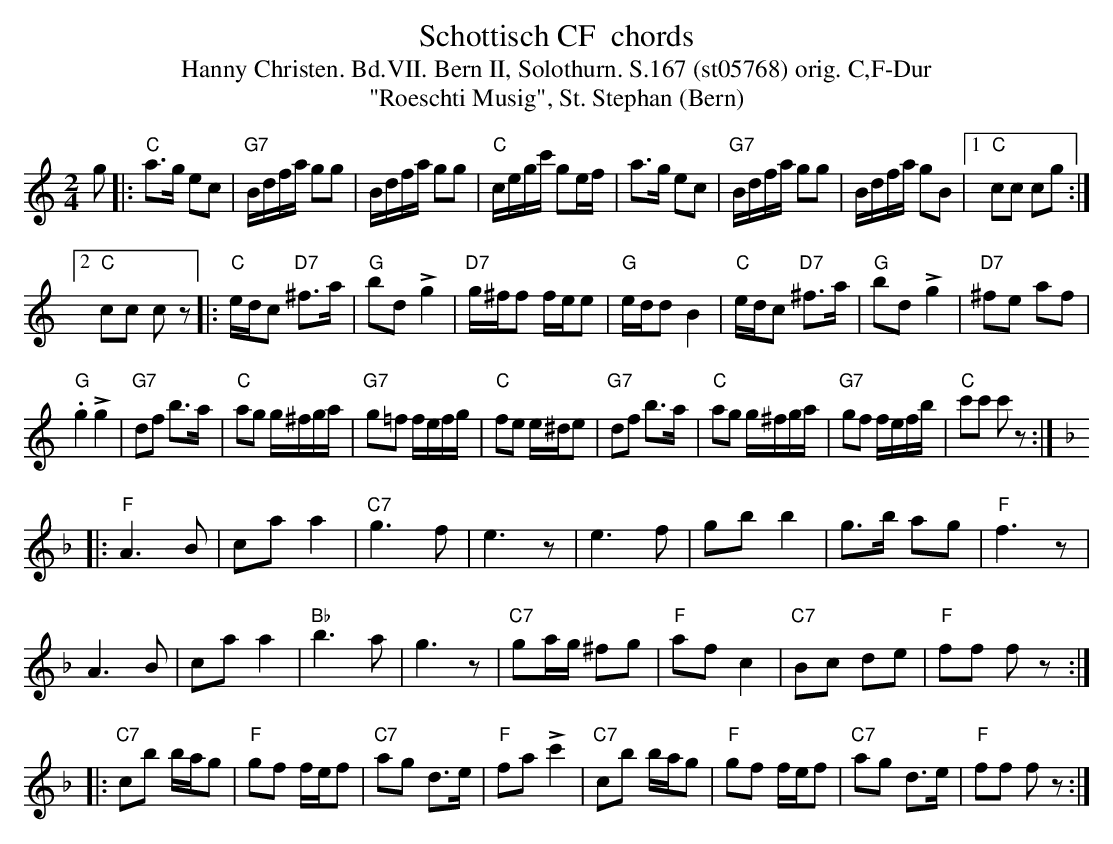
X:1
T: Schottisch CF  chords
T:Hanny Christen. Bd.VII. Bern II, Solothurn. S.167 (st05768) orig. C,F-Dur
T: "Roeschti Musig", St. Stephan (Bern)
M:2/4
L:1/16
K:C %%MIDI gchordon
g2|: "C"a3g e2c2 | "G7"Bdfa g2g2 | Bdfa g2g2 | "C"cegc' g2ef | a3g e2c2 | "G7"Bdfa g2g2 | Bdfa g2B2 |1 "C"c2c2 c2g2 :|2
"C"c2c2 c2z2 |: "C"edc2 "D7"^f3a | "G"b2d2 +>+g4 | "D7"g^ff2 fee2 | "G"edd2B4 | "C"edc2 "D7"^f3a | "G"b2d2 +>+g4 | "D7"^f2e2 a2f2 |
"G".g4+>+g4 | "G7"d2f2 b3a | "C"a2g2 g^fga | "G7"g2=f2 fefg | "C"f2e2 e^de2 | "G7"d2f2 b3a | "C"a2g2 g^fga | "G7"g2f2 fefb | "C"c'2c'2 c'2z2 :| [K:F] [L:1/8]
|: "F"A3B | ca a2 | "C7"g3f | e3z | e3f | gb b2 | g>b ag | "F"f3z |
A3B | ca a2 | "Bb"b3a | g3z | "C7"ga/g/ ^fg | "F"af c2 | "C7"Bc de | "F"ff fz ::
"C7"cb b/a/g | "F"gf f/e/f | "C7"ag d>e | "F"fa +>+c'2 | "C7"cb b/a/g | "F"gf f/e/f | "C7"ag d>e | "F"ff fz :|
